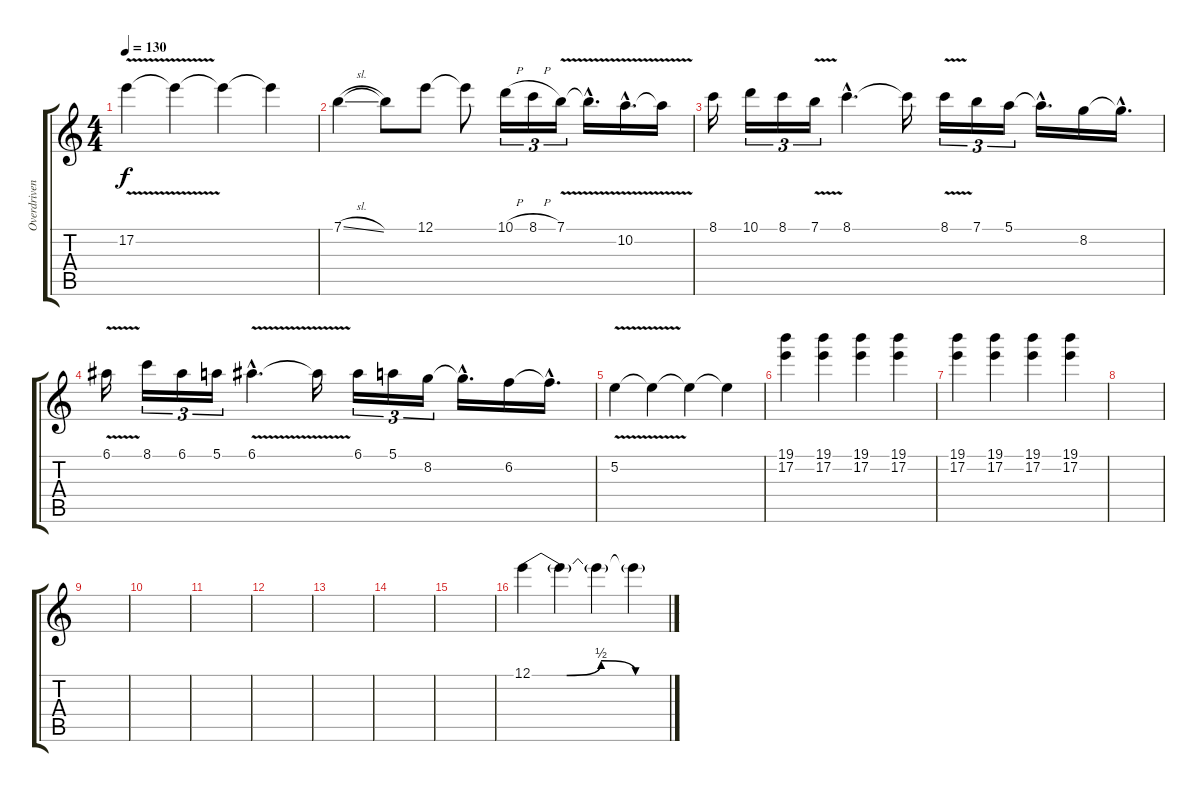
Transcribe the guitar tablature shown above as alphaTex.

\track ("Overdriven Back-Solo Guitar" "Overdriven") {instrument overdrivenguitar}
\staff {score tabs}
\tuning (E4 B3 G3 D3 A2 E2) {hide}
\ts (4 4)
\tempo 130
\clef g2
\ks c
17.2{v}.4{dy f} 17.2{t}.4 17.2{t}.4 17.2{t}.4 |
7.1{sl}.4{volume 16 balance 3 instrument overdrivenguitar} 7.1{t}.8 12.1.8 12.1{t}.8 10.1{h}.16{tu (3 2)} 8.1{h}.16{tu (3 2)} 7.1{v}.16{tu (3 2)} 7.1{hac t}.16{d} 10.2{v hac}.16{d} 10.2{t}.16 |
8.1.16 10.1.16{tu (3 2)} 8.1.16{tu (3 2)} 7.1{v}.16{tu (3 2)} 8.1{hac}.4{d} 8.1{t}.16 8.1{v}.16{tu (3 2)} 7.1.16{tu (3 2)} 5.1.16{tu (3 2)} 5.1{hac t}.16{d} 8.2.16 8.2{hac t}.16{d} |
6.1{v}.16 8.1.16{tu (3 2)} 6.1.16{tu (3 2)} 5.1.16{tu (3 2)} 6.1{v hac}.4{d} 6.1{t}.16 6.1.16{tu (3 2)} 5.1.16{tu (3 2)} 8.2.16{tu (3 2)} 8.2{hac t}.16{d} 6.2.16 6.2{hac t}.16{d} |
5.2{v}.4 5.2{t}.4 5.2{t}.4 5.2{t}.4 |
(19.1 17.2).4{volume 16 balance 0} (19.1 17.2).4{volume 12 balance 2} (19.1 17.2).4{volume 10 balance 4} (19.1 17.2).4{volume 8 balance 6} |
(19.1 17.2).4{volume 16 balance 0} (19.1 17.2).4{volume 12 balance 2} (19.1 17.2).4{volume 10 balance 4} (19.1 17.2).4{volume 8 balance 6} |
|
|
|
|
|
|
|
|
12.1{be (custom 0 0 15 0 30 2 45 0 60 0)}.4 12.1{t}.4 12.1{t}.4 12.1{t}.4
